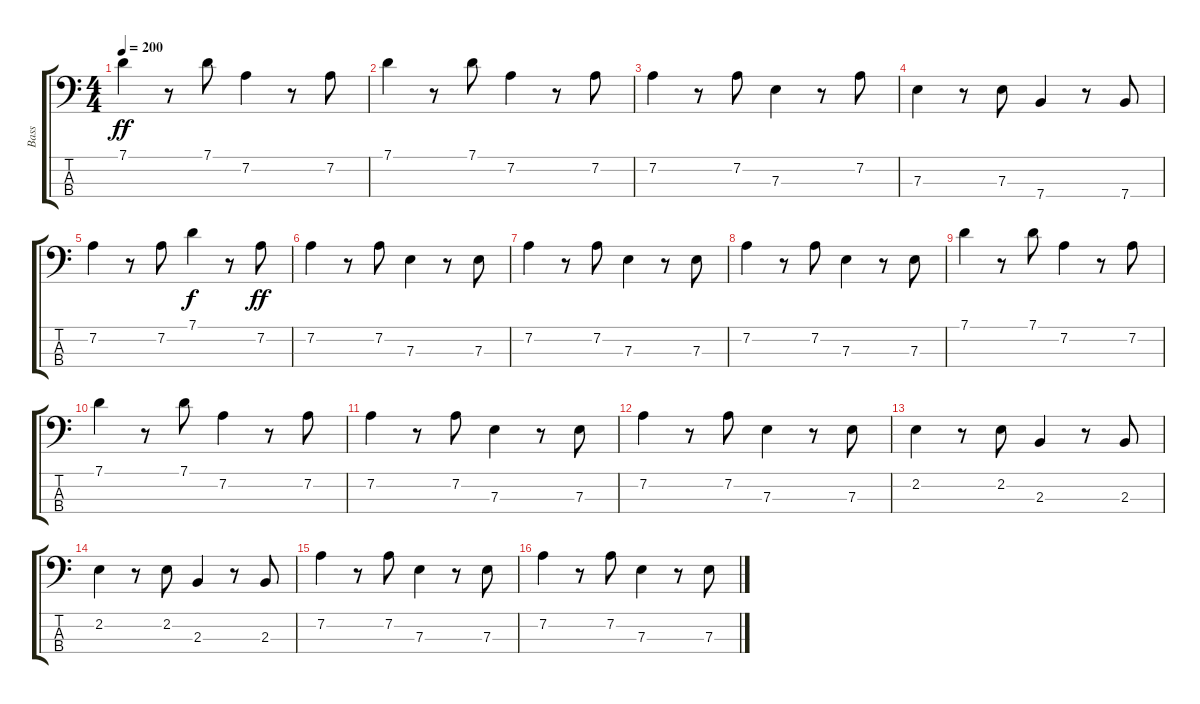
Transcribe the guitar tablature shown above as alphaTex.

\track ("Bass" "Bass") {instrument acousticbass}
\staff {score tabs}
\tuning (G2 D2 A1 E1) {hide}
\ts (4 4)
\tempo 200
\clef f4
\ks c
7.1.4{dy ff} r.8 7.1.8 7.2.4 r.8 7.2.8 |
7.1.4 r.8 7.1.8 7.2.4 r.8 7.2.8 |
7.2.4 r.8 7.2.8 7.3.4 r.8 7.2.8 |
7.3.4 r.8 7.3.8 7.4.4 r.8 7.4.8 |
7.2.4 r.8 7.2.8 7.1.4{dy f} r.8 7.2.8{dy ff} |
7.2.4 r.8 7.2.8 7.3.4 r.8 7.3.8 |
7.2.4 r.8 7.2.8 7.3.4 r.8 7.3.8 |
7.2.4 r.8 7.2.8 7.3.4 r.8 7.3.8 |
7.1.4 r.8 7.1.8 7.2.4 r.8 7.2.8 |
7.1.4 r.8 7.1.8 7.2.4 r.8 7.2.8 |
7.2.4 r.8 7.2.8 7.3.4 r.8 7.3.8 |
7.2.4 r.8 7.2.8 7.3.4 r.8 7.3.8 |
2.2.4 r.8 2.2.8 2.3.4 r.8 2.3.8 |
2.2.4 r.8 2.2.8 2.3.4 r.8 2.3.8 |
7.2.4 r.8 7.2.8 7.3.4 r.8 7.3.8 |
7.2.4 r.8 7.2.8 7.3.4 r.8 7.3.8
